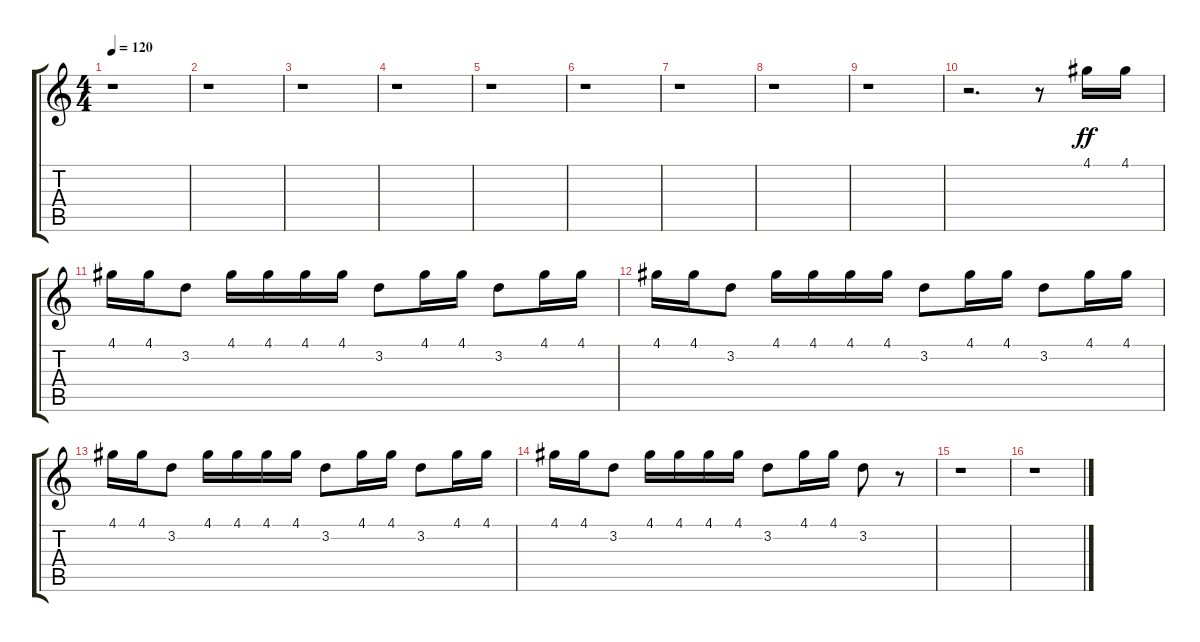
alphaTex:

\track "" {instrument distortionguitar}
\staff {score tabs}
\tuning (E4 B3 G3 D3 A2 E2) {hide}
\ts (4 4)
\tempo 120
\clef g2
\ks c
r.1{dy ff} |
r.1 |
r.1 |
r.1 |
r.1 |
r.1 |
r.1 |
r.1 |
r.1 |
r.2{d} r.8 4.1.16 4.1.16 |
4.1.16 4.1.16 3.2.8 4.1.16 4.1.16 4.1.16 4.1.16 3.2.8 4.1.16 4.1.16 3.2.8 4.1.16 4.1.16 |
4.1.16 4.1.16 3.2.8 4.1.16 4.1.16 4.1.16 4.1.16 3.2.8 4.1.16 4.1.16 3.2.8 4.1.16 4.1.16 |
4.1.16 4.1.16 3.2.8 4.1.16 4.1.16 4.1.16 4.1.16 3.2.8 4.1.16 4.1.16 3.2.8 4.1.16 4.1.16 |
4.1.16 4.1.16 3.2.8 4.1.16 4.1.16 4.1.16 4.1.16 3.2.8 4.1.16 4.1.16 3.2.8 r.8 |
r.1 |
r.1
